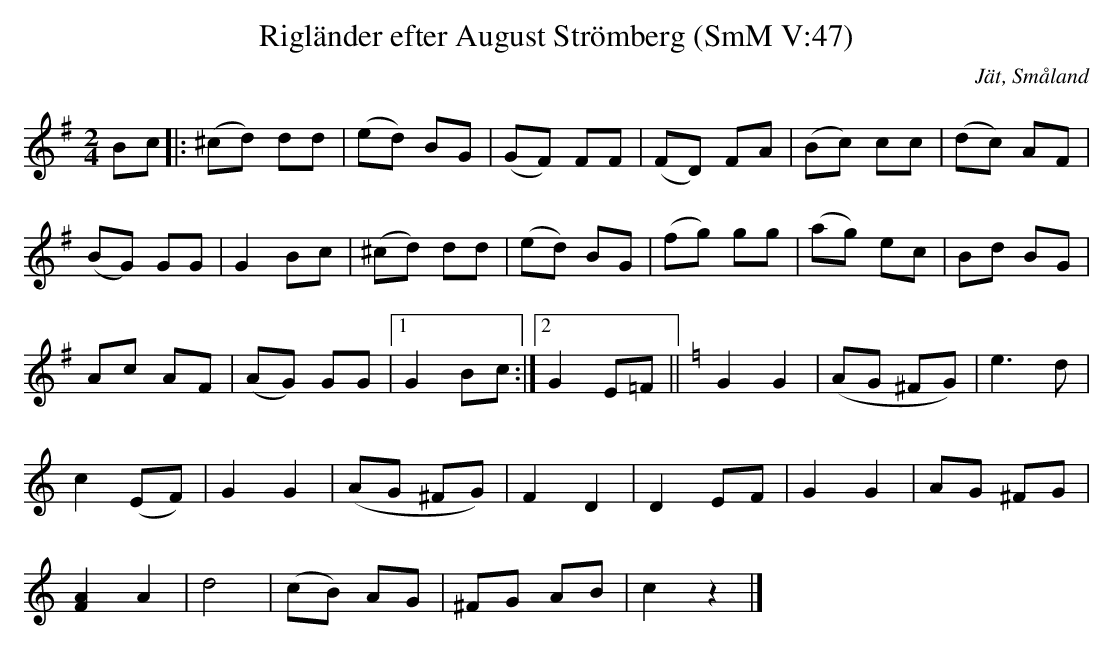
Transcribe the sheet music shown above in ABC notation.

X:1
T:Rigländer efter August Strömberg (SmM V:47)
O:Jät, Småland
M:2/4
L:1/8
K:G
Bc |:(^cd) dd | (ed)  BG | (GF) FF | (FD) FA | (Bc) cc | (dc) AF |
(BG) GG | G2 Bc |(^cd) dd | (ed)  BG | (fg) gg |(ag) ec | Bd BG |
Ac AF | (AG) GG |1 G2 Bc :|2 G2 E=F||[K:C] G2 G2 | (AG ^FG) | e2 > d2 |
c2 (EF)| G2 G2 | (AG ^FG) | F2 D2 | D2 EF | G2 G2 | AG ^FG |
 [FA]2 A2 | d4 | (cB) AG | ^FG AB | c2 z2 |]
